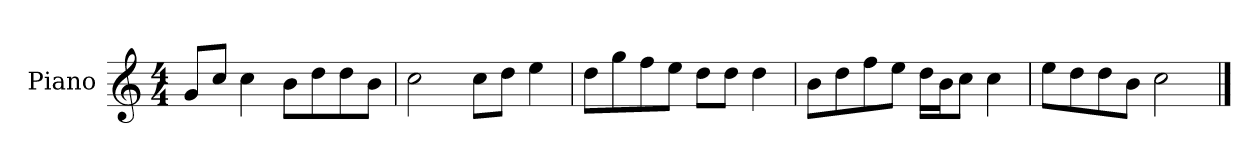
**kern
*part1
*staff1
*I"Piano
*I'P-no
*clefG2
*k[]
*M4/4
*MM90
=1
8g/L
8cc/J
4cc\
8b\L
8dd\
8dd\
8b\J
=2
2cc\
8cc\L
8dd\J
4ee\
=3
8dd\L
8gg\
8ff\
8ee\J
8dd\L
8dd\J
4dd\
=4
8b\L
8dd\
8ff\
8ee\J
16dd\LL
16b\J
8cc\J
4cc\
=5
8ee\L
8dd\
8dd\
8b\J
2cc\
==
*-
